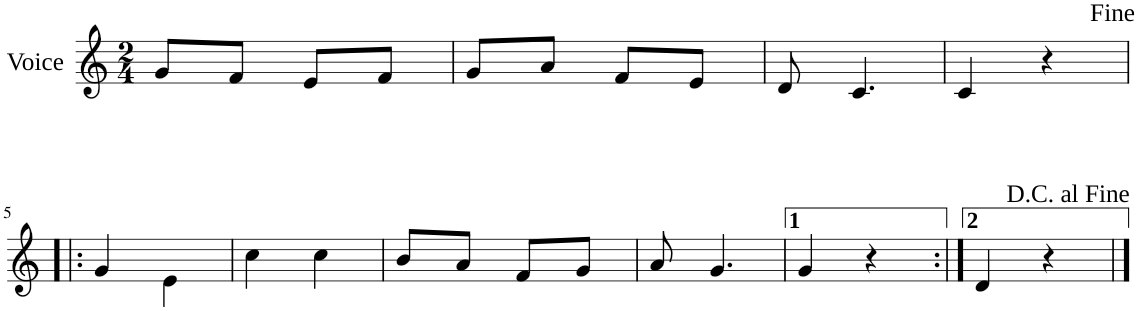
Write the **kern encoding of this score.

**kern
*part1
*staff1
*I"Voice
*clefG2
*k[]
*M2/4
=1
8g/L
8f/J
8e/L
8f/J
=2
8g/L
8a/J
8f/L
8e/J
=3
8d/
4.c/
=4
4c/
4r
!LO:TX:a:t=<font face="Times New Roman"/>Fine
!!LO:LB:g=z
=5!|:
4g/
4e\
=6
4cc\
4cc\
=7
8b/L
8a/J
8f/L
8g/J
=8
8a/
4.g/
=9
4g/
4r
=10:|!
4d/
4r
!LO:TX:a:t=<font face="Times New Roman"/>D.C. al Fine
==
*-
